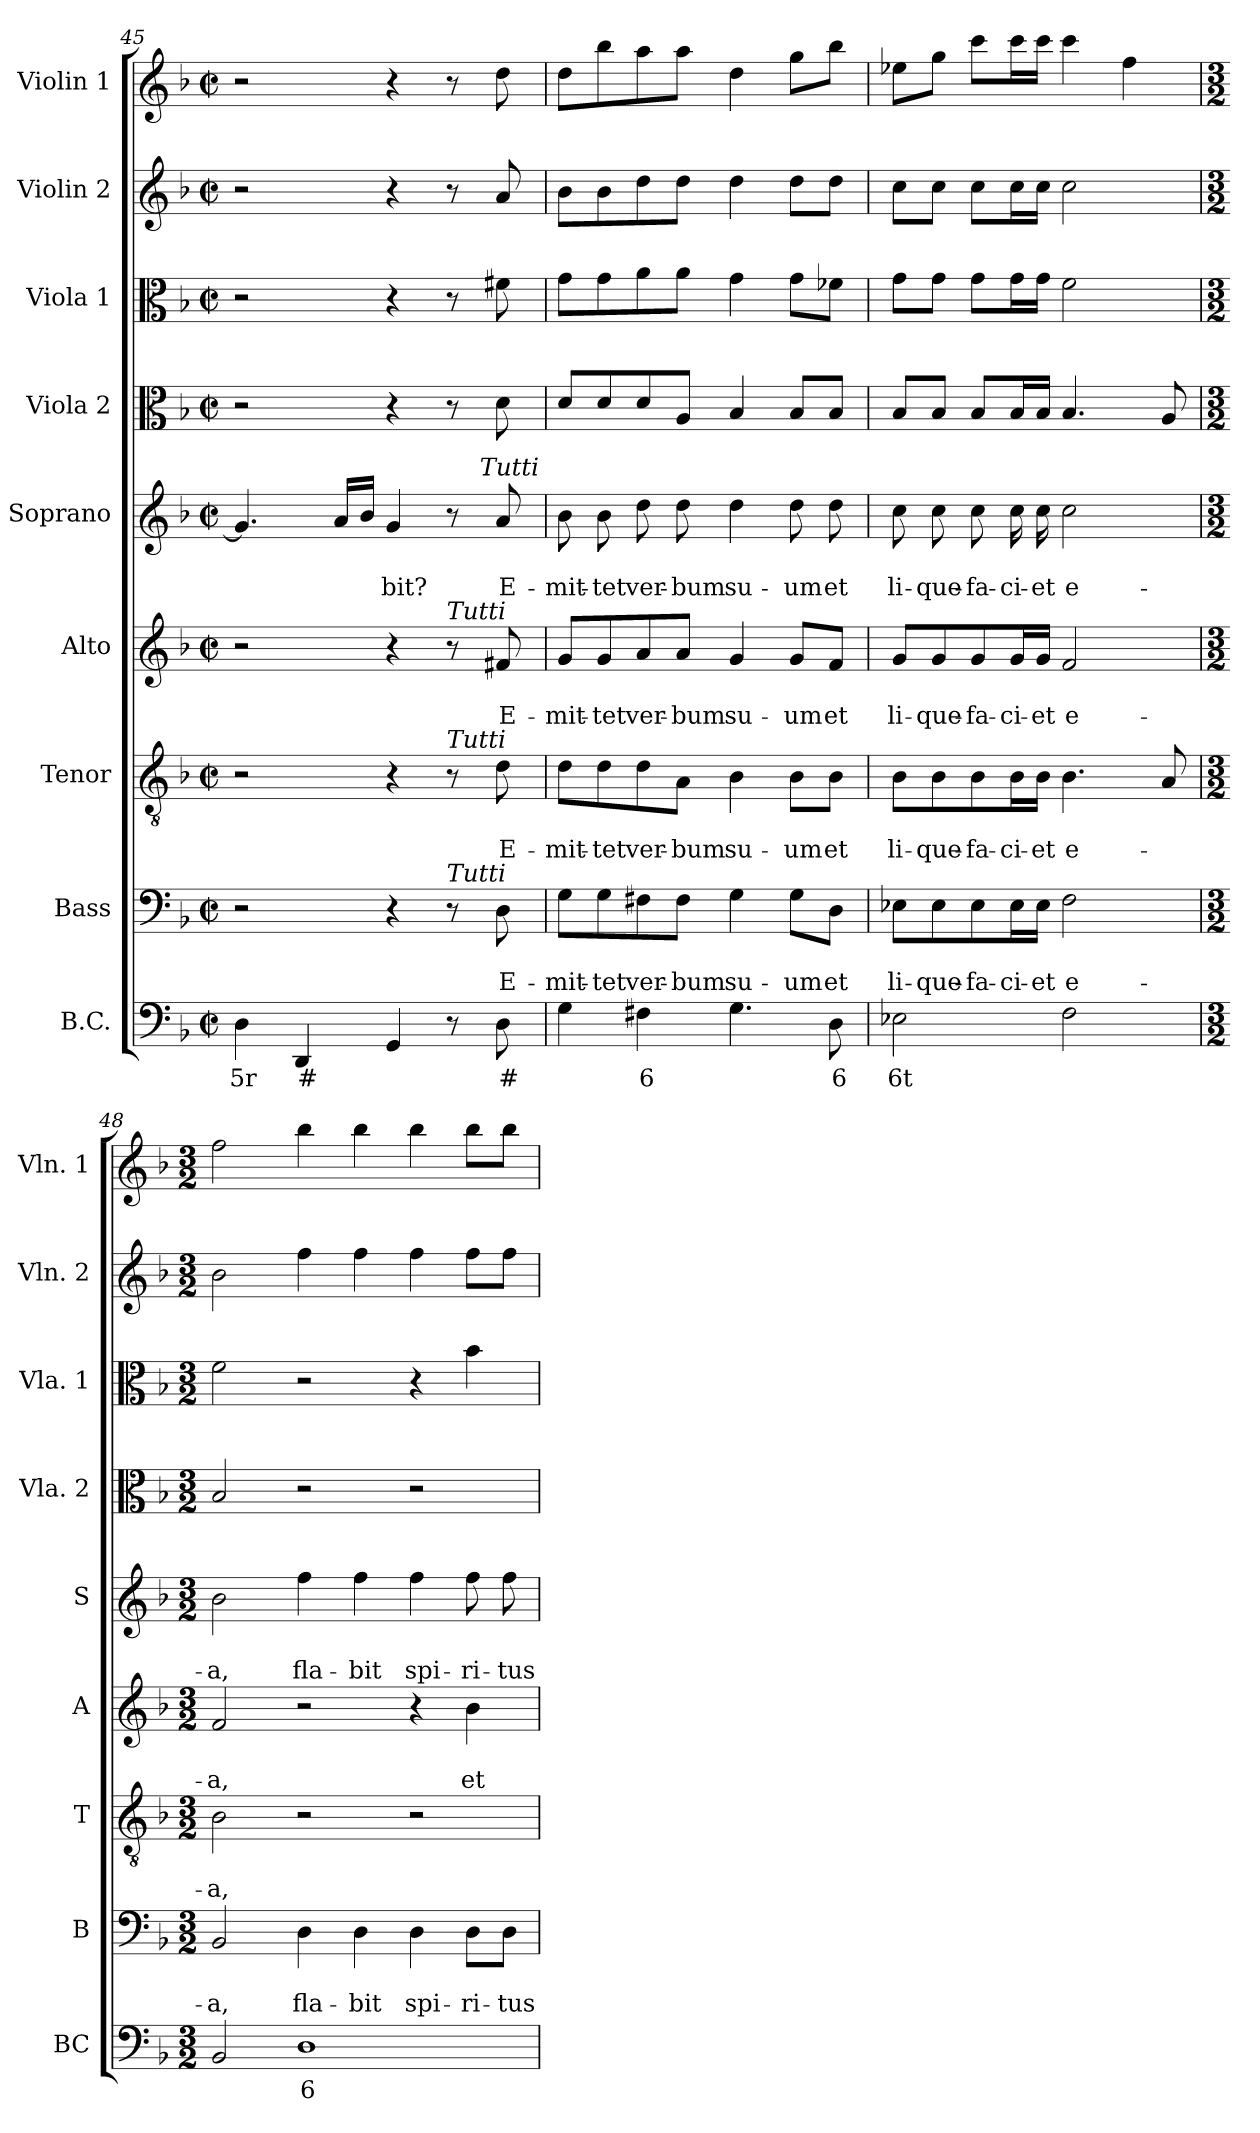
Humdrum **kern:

**kern	**text	**kern	**text	**text	**kern	**text	**text	**kern	**text	**text	**kern	**text	**text	**kern	**kern	**kern	**kern
*part9	*part9	*part8	*part8	*part8	*part7	*part7	*part7	*part6	*part6	*part6	*part5	*part5	*part5	*part4	*part3	*part2	*part1
*staff9	*staff9	*staff8	*staff8	*staff8	*staff7	*staff7	*staff7	*staff6	*staff6	*staff6	*staff5	*staff5	*staff5	*staff4	*staff3	*staff2	*staff1
*I"B.C.	*	*I"Bass	*	*	*I"Tenor	*	*	*I"Alto	*	*	*I"Soprano	*	*	*I"Viola 2	*I"Viola 1	*I"Violin 2	*I"Violin 1
*I'BC	*	*I'B	*	*	*I'T	*	*	*I'A	*	*	*I'S	*	*	*I'Vla. 2	*I'Vla. 1	*I'Vln. 2	*I'Vln. 1
*clefF4	*	*clefF4	*	*	*clefGv2	*	*	*clefG2	*	*	*clefG2	*	*	*clefC3	*clefC3	*clefG2	*clefG2
*k[b-]	*	*k[b-]	*	*	*k[b-]	*	*	*k[b-]	*	*	*k[b-]	*	*	*k[b-]	*k[b-]	*k[b-]	*k[b-]
*F:	*	*F:	*	*	*F:	*	*	*F:	*	*	*F:	*	*	*F:	*F:	*F:	*F:
*M2/2	*	*M2/2	*	*	*M2/2	*	*	*M2/2	*	*	*M2/2	*	*	*M2/2	*M2/2	*M2/2	*M2/2
*met(c|)	*	*met(c|)	*	*	*met(c|)	*	*	*met(c|)	*	*	*met(c|)	*	*	*met(c|)	*met(c|)	*met(c|)	*met(c|)
=45	=45	=45	=45	=45	=45	=45	=45	=45	=45	=45	=45	=45	=45	=45	=45	=45	=45
!	!LO:LY:b	!	!	!	!	!	!	!	!	!	!	!	!	!	!	!	!
*	*	*	*	*	*	*	*	*	*	*	*^	*	*	*	*	*	*
4D\	5r	2r	.	.	2r	.	.	2r	.	.	4.g/]	2ryy	.	.	2r	2r	2r	2r
!	!LO:LY:b	!	!	!	!	!	!	!	!	!	!	!	!	!	!	!	!	!
4DD/	#	.	.	.	.	.	.	.	.	.	.	.	.	.	.	.	.	.
.	.	.	.	.	.	.	.	.	.	.	16a/LL	.	.	.	.	.	.	.
.	.	.	.	.	.	.	.	.	.	.	16b-/JJ	.	.	.	.	.	.	.
!	!	!	!	!	!	!	!	!	!	!	!	!	!	!LO:LY:b	!	!	!	!
4GG/	.	4r	.	.	4r	.	.	4r	.	.	4g/	4ryy	.	-bit?	4r	4r	4r	4r
!	!	!	!	!	!	!	!	!LO:TX:a:i:t=Tutti	!	!	!	!	!	!	!	!	!	!
!	!	!	!	!	!LO:TX:a:i:t=Tutti	!	!	!	!	!	!	!	!	!	!	!	!	!
!	!	!LO:TX:a:i:t=Tutti	!	!	!	!	!	!	!	!	!	!	!	!	!	!	!	!
8r	.	8r	.	.	8r	.	.	8r	.	.	8r	16.ryy	.	.	8r	8r	8r	8r
!	!	!	!	!	!	!	!	!	!	!	!	!LO:TX:a:i:t=Tutti	!	!	!	!	!	!
.	.	.	.	.	.	.	.	.	.	.	.	8ryy	.	.	.	.	.	.
!	!LO:LY:b	!	!	!LO:LY:b	!	!	!LO:LY:b	!	!	!LO:LY:b	!	!	!	!LO:LY:b	!	!	!	!
8D\	#	8D\	.	E-	8d\	.	E-	8f#X/	.	E-	8a/	.	.	E-	8d\	8f#X\	8a/	8dd\
.	.	.	.	.	.	.	.	.	.	.	.	32ryy	.	.	.	.	.	.
=46	=46	=46	=46	=46	=46	=46	=46	=46	=46	=46	=46	=46	=46	=46	=46	=46	=46	=46
!	!	!	!	!LO:LY:b	!	!	!LO:LY:b	!	!	!LO:LY:b	!	!	!	!LO:LY:b	!	!	!	!
*	*	*	*	*	*	*	*	*	*	*	*v	*v	*	*	*	*	*	*
4G\	.	8G\L	.	-mit-	8d\L	.	-mit-	8g/L	.	-mit-	8b-\	.	-mit-	8d/L	8g\L	8b-\L	8dd\L
!	!	!	!	!LO:LY:b	!	!	!LO:LY:b	!	!	!LO:LY:b	!	!	!LO:LY:b	!	!	!	!
.	.	8G\	.	-tet	8d\	.	-tet	8g/	.	-tet	8b-\	.	-tet	8d/	8g\	8b-\	8bb-\
!	!LO:LY:b	!	!	!LO:LY:b	!	!	!LO:LY:b	!	!	!LO:LY:b	!	!	!LO:LY:b	!	!	!	!
4F#X\	6	8F#X\	.	ver-	8d\	.	ver-	8a/	.	ver-	8dd\	.	ver-	8d/	8a\	8dd\	8aa\
!	!	!	!	!LO:LY:b	!	!	!LO:LY:b	!	!	!LO:LY:b	!	!	!LO:LY:b	!	!	!	!
.	.	8F#\J	.	-bum	8A\J	.	-bum	8a/J	.	-bum	8dd\	.	-bum	8A/J	8a\J	8dd\J	8aa\J
!	!	!	!	!LO:LY:b	!	!	!LO:LY:b	!	!	!LO:LY:b	!	!	!LO:LY:b	!	!	!	!
4.G\	.	4G\	.	su-	4B-\	.	su-	4g/	.	su-	4dd\	.	su-	4B-/	4g\	4dd\	4dd\
!	!	!	!	!LO:LY:b	!	!	!LO:LY:b	!	!	!LO:LY:b	!	!	!LO:LY:b	!	!	!	!
.	.	8G\L	.	-um	8B-\L	.	-um	8g/L	.	-um	8dd\	.	-um	8B-/L	8g\L	8dd\L	8gg\L
!	!LO:LY:b	!	!	!LO:LY:b	!	!	!LO:LY:b	!	!	!LO:LY:b	!	!	!LO:LY:b	!	!	!	!
8D\	6	8D\J	.	et	8B-\J	.	et	8f/J	.	et	8dd\	.	et	8B-/J	8f-X\J	8dd\J	8bb-\J
=47	=47	=47	=47	=47	=47	=47	=47	=47	=47	=47	=47	=47	=47	=47	=47	=47	=47
!	!LO:LY:b	!	!	!LO:LY:b	!	!	!LO:LY:b	!	!	!LO:LY:b	!	!	!LO:LY:b	!	!	!	!
*^	*	*	*	*	*	*	*	*	*	*	*	*	*	*	*	*	*
2E-X\	2ryy	6t	8E-X\L	.	li-	8B-\L	.	li-	8g/L	.	li-	8cc\	.	li-	8B-/L	8g\L	8cc\L	8ee-X\L
!	!	!	!	!	!LO:LY:b	!	!	!LO:LY:b	!	!	!LO:LY:b	!	!	!LO:LY:b	!	!	!	!
.	.	.	8E-\	.	-que-	8B-\	.	-que-	8g/	.	-que-	8cc\	.	-que-	8B-/J	8g\J	8cc\J	8gg\J
!	!	!	!	!	!LO:LY:b	!	!	!LO:LY:b	!	!	!LO:LY:b	!	!	!LO:LY:b	!	!	!	!
.	.	.	8E-\	.	-fa-	8B-\	.	-fa-	8g/	.	-fa-	8cc\	.	-fa-	8B-/L	8g\L	8cc\L	8ccc\L
!	!	!	!	!	!LO:LY:b	!	!	!LO:LY:b	!	!	!LO:LY:b	!	!	!LO:LY:b	!	!	!	!
.	.	.	16E-\L	.	-ci-	16B-\L	.	-ci-	16g/L	.	-ci-	16cc\	.	-ci-	16B-/L	16g\L	16cc\L	16ccc\L
!	!	!	!	!	!LO:LY:b	!	!	!LO:LY:b	!	!	!LO:LY:b	!	!	!LO:LY:b	!	!	!	!
.	.	.	16E-\JJ	.	-et	16B-\JJ	.	-et	16g/JJ	.	-et	16cc\	.	-et	16B-/JJ	16g\JJ	16cc\JJ	16ccc\JJ
!	!	!	!	!	!LO:LY:b	!	!	!LO:LY:b	!	!	!LO:LY:b	!	!	!LO:LY:b	!	!	!	!
2F\	4ryy	.	2F\	.	e-	4.B-\	.	e-	2f/	.	e-	2cc\	.	e-	4.B-/	2f\	2cc\	4ccc\
.	8ryy	.	.	.	.	.	.	.	.	.	.	.	.	.	.	.	.	4ff\
.	8ryy	.	.	.	.	8A/	.	.	.	.	.	.	.	.	8A/	.	.	.
*v	*v	*	*	*	*	*	*	*	*	*	*	*	*	*	*	*	*	*
!!LO:PB:g=z
=48	=48	=48	=48	=48	=48	=48	=48	=48	=48	=48	=48	=48	=48	=48	=48	=48	=48
*M3/2	*	*M3/2	*	*	*M3/2	*	*	*M3/2	*	*	*M3/2	*	*	*M3/2	*M3/2	*M3/2	*M3/2
*^	*	*	*	*	*	*	*	*	*	*	*	*	*	*	*	*	*
!	!	!	!	!	!LO:LY:b	!	!	!LO:LY:b	!	!	!LO:LY:b	!	!	!LO:LY:b	!	!	!	!
*v	*v	*	*	*	*	*	*	*	*	*	*	*	*	*	*	*	*	*
2BB-/	.	2BB-/	.	-a,	2B-\	.	-a,	2f/	.	-a,	2b-\	.	-a,	2B-/	2f\	2b-\	2ff\
!	!LO:LY:b	!	!	!LO:LY:b	!	!	!	!	!	!	!	!	!LO:LY:b	!	!	!	!
1D	6	4D\	.	fla-	2r	.	.	2r	.	.	4ff\	.	fla-	2r	2r	4ff\	4bb-\
!	!	!	!	!LO:LY:b	!	!	!	!	!	!	!	!	!LO:LY:b	!	!	!	!
.	.	4D\	.	-bit	.	.	.	.	.	.	4ff\	.	-bit	.	.	4ff\	4bb-\
!	!	!	!	!LO:LY:b	!	!	!	!	!	!	!	!	!LO:LY:b	!	!	!	!
.	.	4D\	.	spi-	2r	.	.	4r	.	.	4ff\	.	spi-	2r	4r	4ff\	4bb-\
!	!	!	!	!LO:LY:b	!	!	!	!	!	!LO:LY:b	!	!	!LO:LY:b	!	!	!	!
.	.	8D\L	.	-ri-	.	.	.	4b-\	.	et	8ff\	.	-ri-	.	4b-\	8ff\L	8bb-\L
!	!	!	!	!LO:LY:b	!	!	!	!	!	!	!	!	!LO:LY:b	!	!	!	!
.	.	8D\J	.	-tus	.	.	.	.	.	.	8ff\	.	-tus	.	.	8ff\J	8bb-\J
=	=	=	=	=	=	=	=	=	=	=	=	=	=	=	=	=	=
*-	*-	*-	*-	*-	*-	*-	*-	*-	*-	*-	*-	*-	*-	*-	*-	*-	*-
